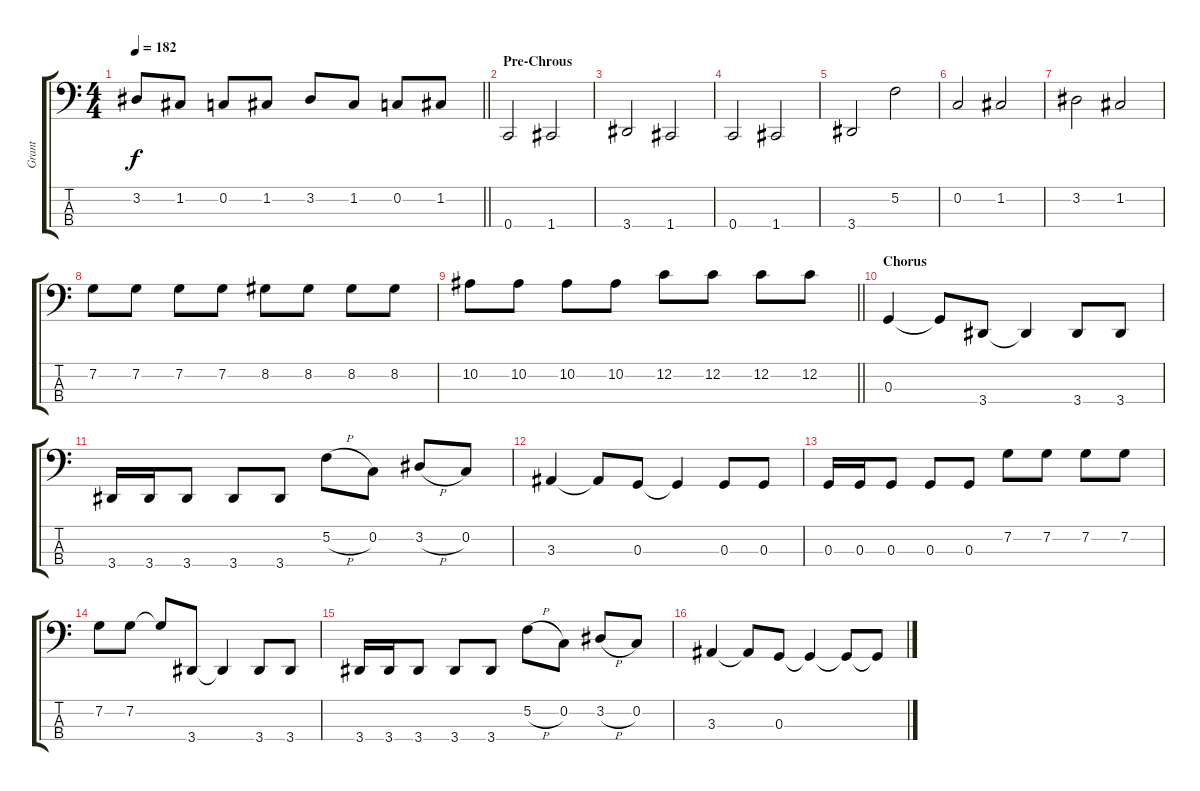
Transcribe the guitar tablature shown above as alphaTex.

\track ("Grant" "Grant") {instrument electricbasspick}
\staff {score tabs}
\tuning (F2 C2 G1 C1) {hide}
\ts (4 4)
\tempo 182
\clef f4
\barLineRight lightlight
\ks c
3.2.8{dy f} 1.2.8 0.2.8 1.2.8 3.2.8 1.2.8 0.2.8 1.2.8 |
\section ("" "Pre-Chrous")
0.4.2 1.4.2 |
3.4.2 1.4.2 |
0.4.2 1.4.2 |
3.4.2 5.2.2 |
0.2.2 1.2.2 |
3.2.2 1.2.2 |
7.2.8 7.2.8 7.2.8 7.2.8 8.2.8 8.2.8 8.2.8 8.2.8 |
\barLineRight lightlight
10.2.8 10.2.8 10.2.8 10.2.8 12.2.8 12.2.8 12.2.8 12.2.8 |
\section ("" "Chorus")
0.3.4 0.3{t}.8 3.4.8 3.4{t}.4 3.4.8 3.4.8 |
3.4.16 3.4.16 3.4.8 3.4.8 3.4.8 5.2{h}.8 0.2.8 3.2{h}.8 0.2.8 |
3.3.4 3.3{t}.8 0.3.8 0.3{t}.4 0.3.8 0.3.8 |
0.3.16 0.3.16 0.3.8 0.3.8 0.3.8 7.2.8 7.2.8 7.2.8 7.2.8 |
7.2.8 7.2.8 7.2{t}.8 3.4.8 3.4{t}.4 3.4.8 3.4.8 |
3.4.16 3.4.16 3.4.8 3.4.8 3.4.8 5.2{h}.8 0.2.8 3.2{h}.8 0.2.8 |
3.3.4 3.3{t}.8 0.3.8 0.3{t}.4 0.3{t}.8 0.3{t}.8
